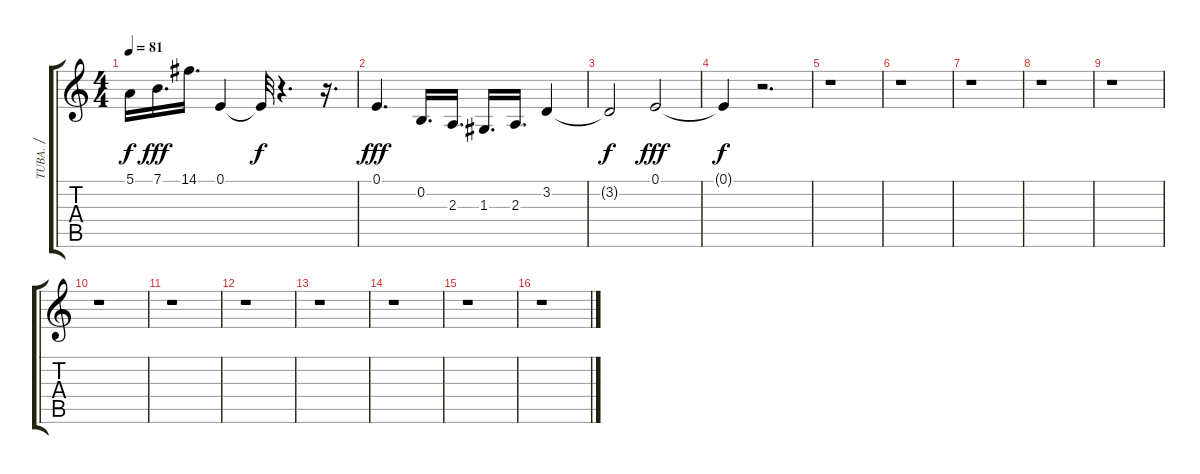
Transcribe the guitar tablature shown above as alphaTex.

\track ("TUBA." "TUBA.") {instrument acousticgrandpiano}
\staff {score tabs}
\tuning (E4 B3 G3 D3 A2 E2) {hide}
\ts (4 4)
\tempo 81
\clef g2
\ks c
5.1{t}.16{dy f} 7.1.16{d dy fff} 14.1.16{d} 0.1.4 0.1{t}.32{dy f} r.4{d} r.16{d} |
0.1.4{d dy fff} 0.2.16{d} 2.3.16{d} 1.3.16{d} 2.3.16{d} 3.2.4 |
3.2{t}.2{dy f} 0.1.2{dy fff} |
0.1{t}.4{dy f} r.2{d} |
r.1 |
r.1 |
r.1 |
r.1 |
r.1 |
r.1 |
r.1 |
r.1 |
r.1 |
r.1 |
r.1 |
r.1
